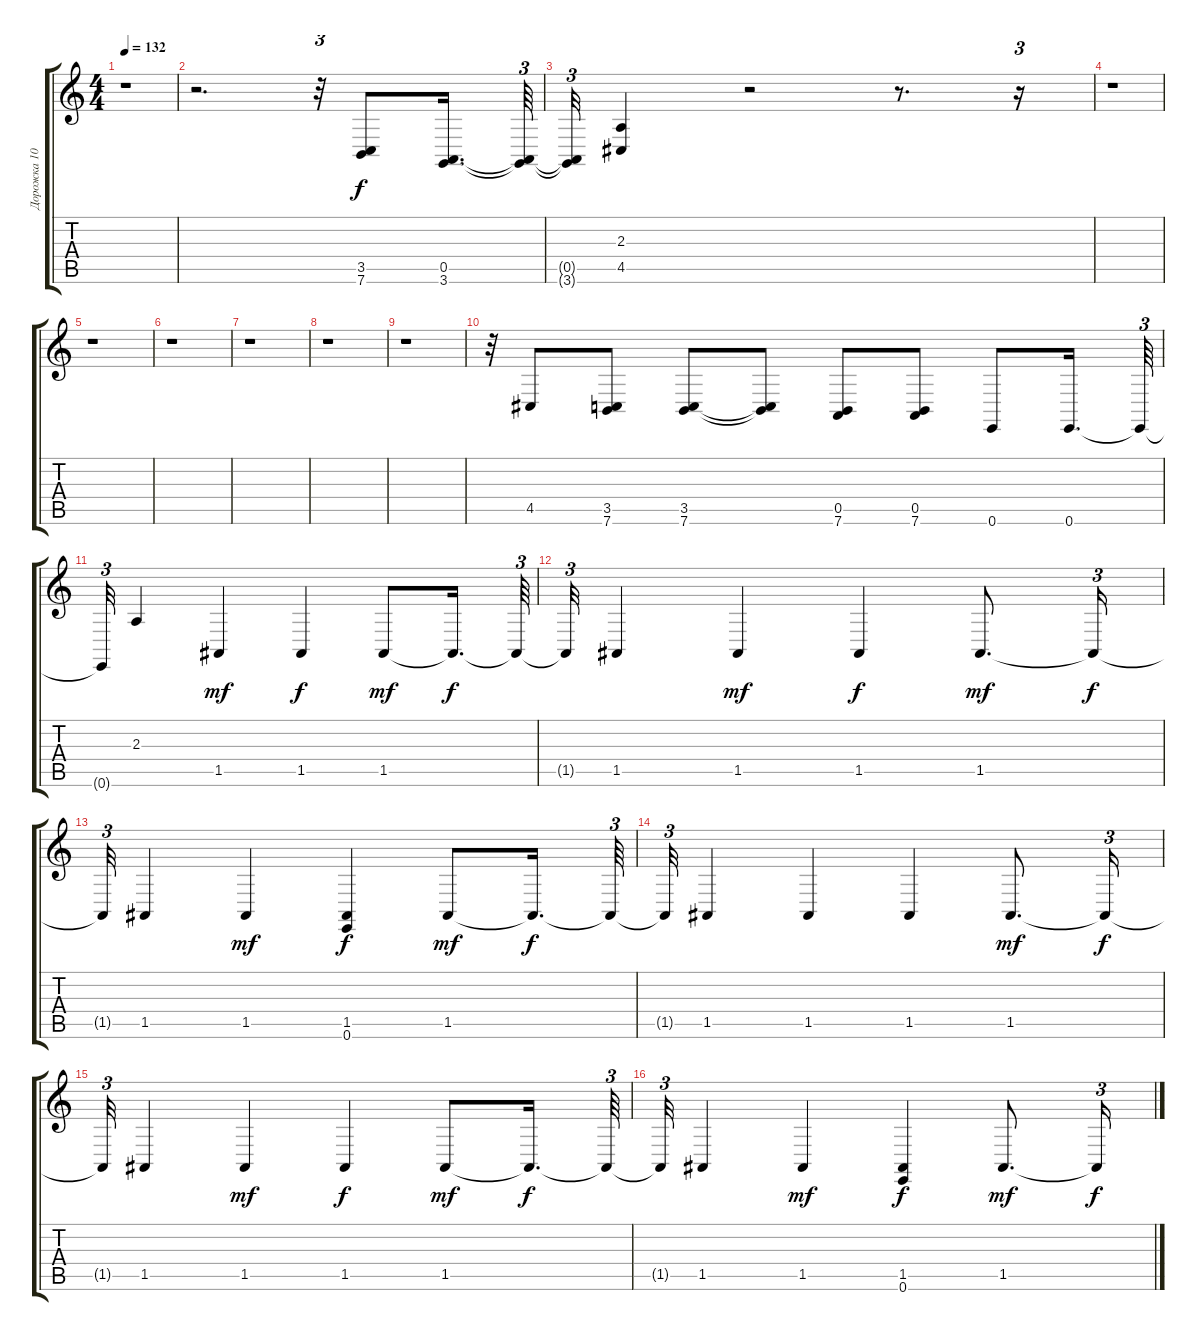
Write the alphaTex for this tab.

\track ("Дорожка 10" "Дорожка 10") {instrument brightacousticpiano}
\staff {score tabs}
\tuning (E4 B3 G3 D3 A2 E2) {hide}
\ts (4 4)
\tempo 132
\clef g2
\ks c
r.1{dy f} |
r.2{d} r.32{tu (3 2)} (3.5 7.6).8 (0.5 3.6).16{d} (0.5{t} 3.6{t}).64{tu (3 2)} |
(0.5{t} 3.6{t}).32{tu (3 2)} (2.3 4.5).4 r.2 r.8{d} r.16{tu (3 2)} |
r.1 |
r.1 |
r.1 |
r.1 |
r.1 |
r.1 |
r.32{tu (3 2)} 4.5.8 (3.5 7.6).8 (3.5 7.6).8 (3.5{t} 7.6{t}).8 (0.5 7.6).8 (0.5 7.6).8 0.6.8 0.6.16{d} 0.6{t}.64{tu (3 2)} |
0.6{t}.32{tu (3 2)} 2.3.4 1.5.4{dy mf} 1.5.4{dy f} 1.5.8{dy mf} 1.5{t}.16{d dy f} 1.5{t}.64{tu (3 2)} |
1.5{t}.32{tu (3 2)} 1.5.4 1.5.4{dy mf} 1.5.4{dy f} 1.5.8{d dy mf} 1.5{t}.16{tu (3 2) dy f} |
1.5{t}.32{tu (3 2)} 1.5.4 1.5.4{dy mf} (1.5 0.6).4{dy f} 1.5.8{dy mf} 1.5{t}.16{d dy f} 1.5{t}.64{tu (3 2)} |
1.5{t}.32{tu (3 2)} 1.5.4 1.5.4 1.5.4 1.5.8{d dy mf} 1.5{t}.16{tu (3 2) dy f} |
1.5{t}.32{tu (3 2)} 1.5.4 1.5.4{dy mf} 1.5.4{dy f} 1.5.8{dy mf} 1.5{t}.16{d dy f} 1.5{t}.64{tu (3 2)} |
1.5{t}.32{tu (3 2)} 1.5.4 1.5.4{dy mf} (1.5 0.6).4{dy f} 1.5.8{d dy mf} 1.5{t}.16{tu (3 2) dy f}
